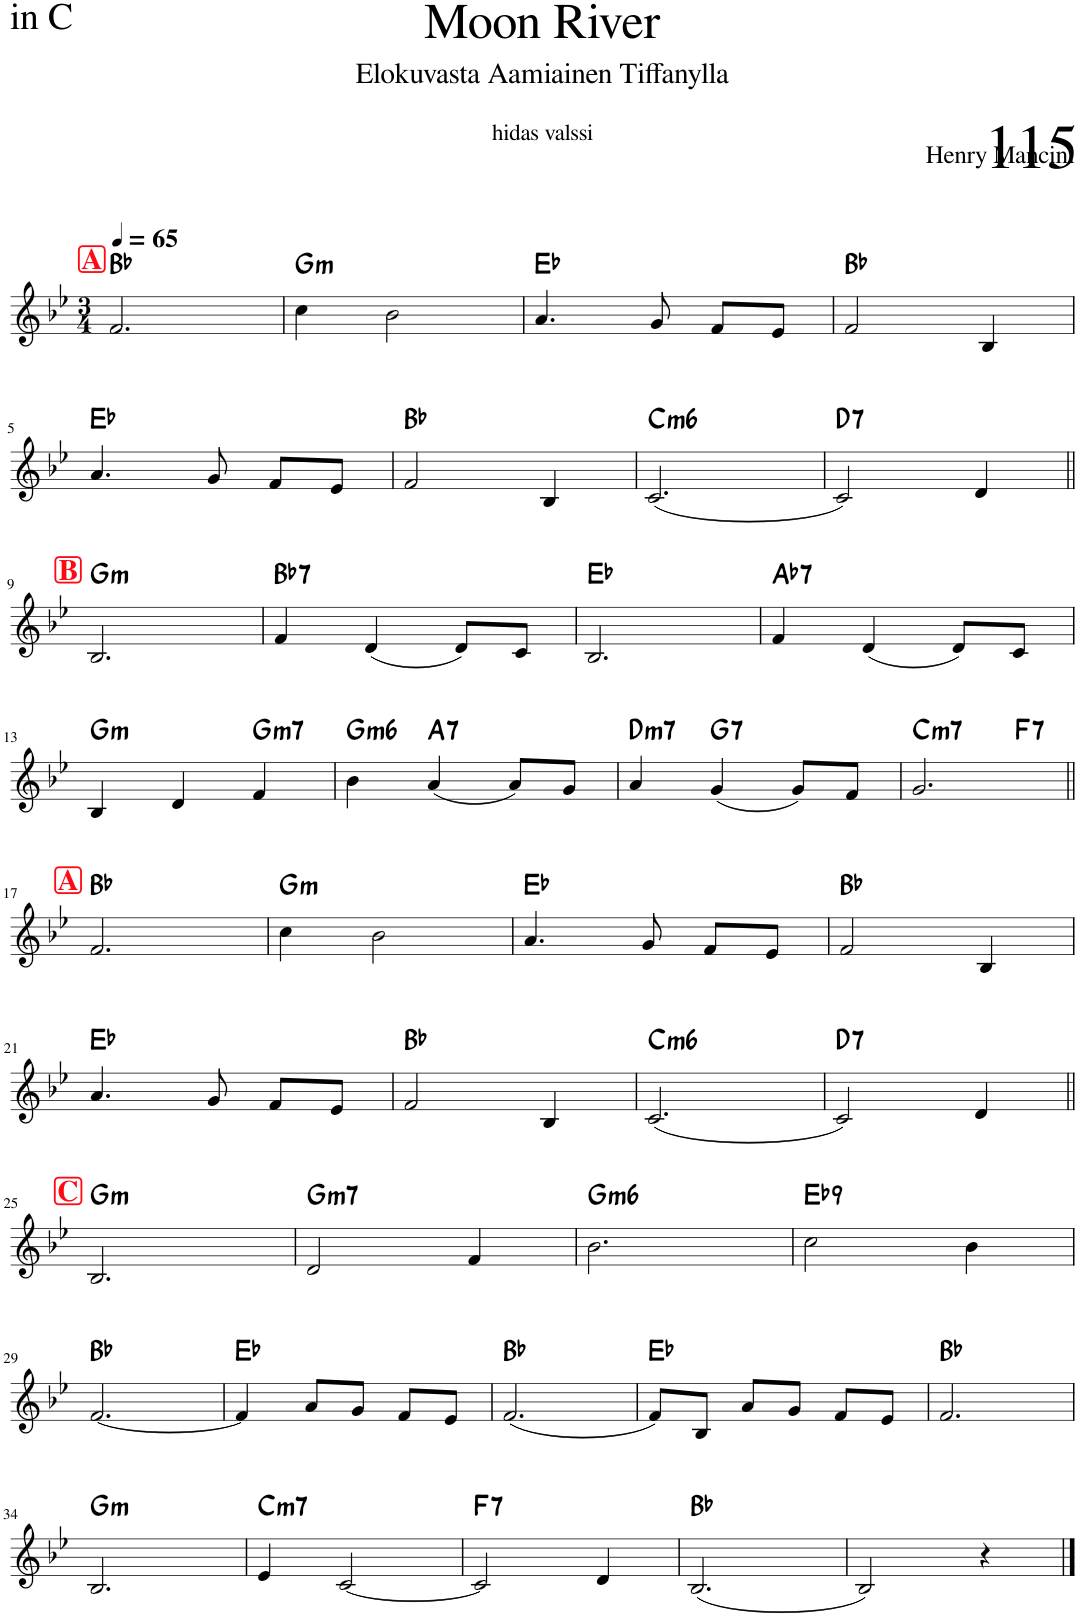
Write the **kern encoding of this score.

**kern	**harte
*part1	*part1
*staff1	*
*I"Piano	*
*I'Pno.	*
*clefG2	*
*k[b-e-]	*
*M3/4	*
*MM65	*
!!LO:REH:place=s1:a:B:cj:color=#FF0913:fs=16:t=A
=1	=1
2.f/	Bb:maj
=2	=2
!	!LO:H:kt=m
4cc\	G:min
2b-\	.
=3	=3
4.a/	Eb:maj
8g/	.
8f/L	.
8e-/J	.
=4	=4
2f/	Bb:maj
4B-/	.
!!LO:LB:g=z
=5	=5
4.a/	Eb:maj
8g/	.
8f/L	.
8e-/J	.
=6	=6
2f/	Bb:maj
4B-/	.
=7	=7
!	!LO:H:kt=m6
(2.c/	C:min6
=8	=8
!	!LO:H:kt=7
2c/)	D:7
4d/	.
!!LO:LB:g=z
!!LO:REH:place=s1:a:B:cj:color=#FF0913:fs=16:t=B
=9||	=9||
!	!LO:H:kt=m
2.B-/	G:min
=10	=10
!	!LO:H:kt=7
4f/	Bb:7
(4d/	.
8d/L)	.
8c/J	.
=11	=11
2.B-/	Eb:maj
=12	=12
!	!LO:H:kt=7
4f/	Ab:7
(4d/	.
8d/L)	.
8c/J	.
!!LO:LB:g=z
=13	=13
!	!LO:H:kt=m
4B-/	G:min
4d/	.
!	!LO:H:kt=m7
4f/	G:min7
=14	=14
!	!LO:H:kt=m6
4b-\	G:min6
!	!LO:H:kt=7
(4a/	A:7
8a/L)	.
8g/J	.
=15	=15
!	!LO:H:kt=m7
4a/	D:min7
!	!LO:H:kt=7
(4g/	G:7
8g/L)	.
8f/J	.
=16	=16
!	!LO:H:kt=m7
*^	*
2.g/	2ryy	C:min7
!	!	!LO:H:kt=7
.	4ryy	F:7
*v	*v	*
!!LO:LB:g=z
!!LO:REH:place=s1:a:B:cj:color=#FF0913:fs=16:t=A
=17||	=17||
2.f/	Bb:maj
=18	=18
!	!LO:H:kt=m
4cc\	G:min
2b-\	.
=19	=19
4.a/	Eb:maj
8g/	.
8f/L	.
8e-/J	.
=20	=20
2f/	Bb:maj
4B-/	.
!!LO:LB:g=z
=21	=21
4.a/	Eb:maj
8g/	.
8f/L	.
8e-/J	.
=22	=22
2f/	Bb:maj
4B-/	.
=23	=23
!	!LO:H:kt=m6
(2.c/	C:min6
=24	=24
!	!LO:H:kt=7
2c/)	D:7
4d/	.
!!LO:LB:g=z
!!LO:REH:place=s1:a:B:cj:color=#FF0913:fs=16:t=C
=25||	=25||
!	!LO:H:kt=m
2.B-/	G:min
=26	=26
!	!LO:H:kt=m7
2d/	G:min7
4f/	.
=27	=27
!	!LO:H:kt=m6
2.b-\	G:min6
=28	=28
!	!LO:H:kt=9
2cc\	Eb:9
4b-\	.
!!LO:LB:g=z
=29	=29
[2.f/	Bb:maj
=30	=30
4f/]	Eb:maj
8a/L	.
8g/J	.
8f/L	.
8e-/J	.
=31	=31
(2.f/	Bb:maj
=32	=32
8f/L)	Eb:maj
8B-/J	.
8a/L	.
8g/J	.
8f/L	.
8e-/J	.
=33	=33
2.f/	Bb:maj
!!LO:LB:g=z
=34	=34
!	!LO:H:kt=m
2.B-/	G:min
=35	=35
!	!LO:H:kt=m7
4e-/	C:min7
[2c/	.
=36	=36
!	!LO:H:kt=7
2c/]	F:7
4d/	.
=37	=37
(2.B-/	Bb:maj
=38	=38
2B-/)	.
4r	.
==	==
*-	*-
